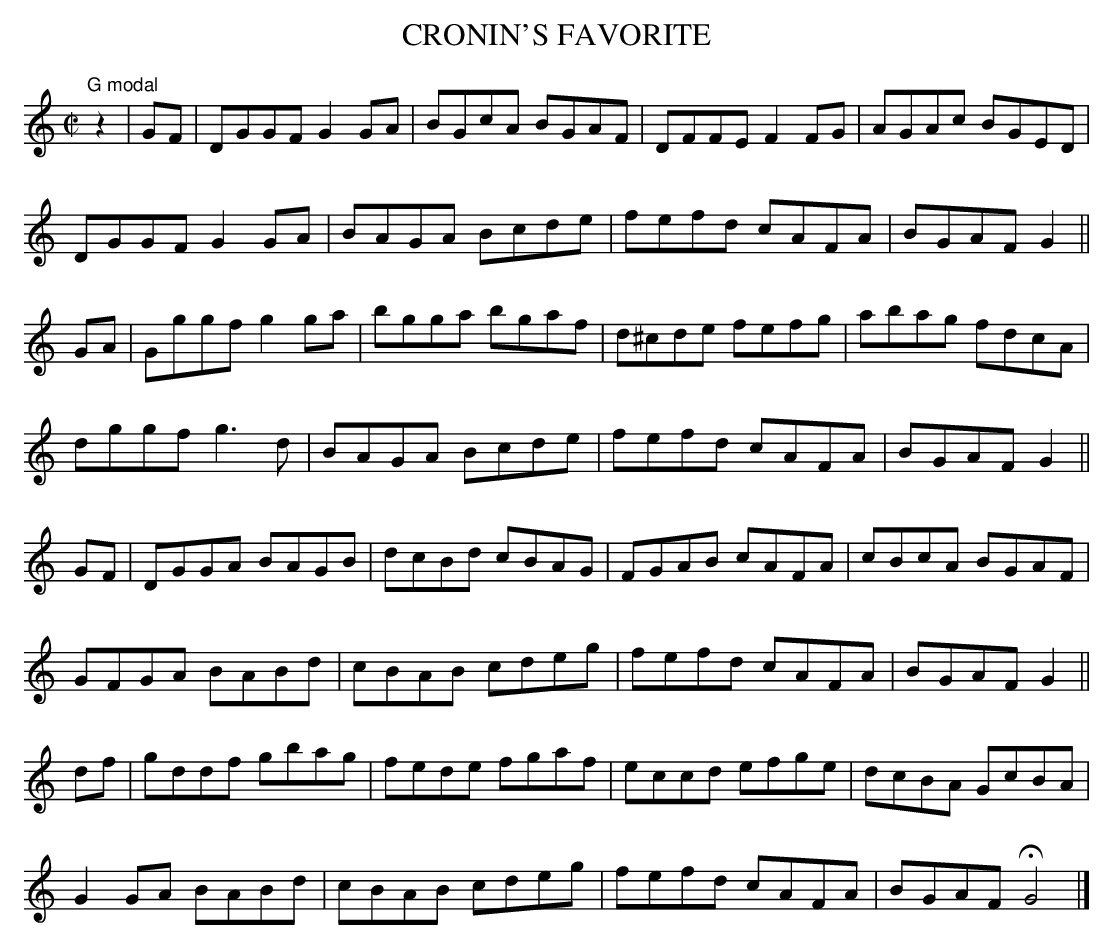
X:1
T:CRONIN'S FAVORITE
like "Yellow Tinker/Flowers of Limerick/Paddy on the Turnpike" etc etc.
To hear O'Neill's version, replace "K:C" with "K:G" before playback.
M:C|
L:1/8
K:C
"^G modal"
z2|GF|DGGF G2GA|BGcA BGAF|DFFE F2FG|AGAc BGED|
DGGF G2GA|BAGA Bcde|fefd cAFA|BGAF G2||
GA|Gggf g2ga|bgga bgaf|d^cde fefg|abag fdcA|
dggf g3d|BAGA Bcde|fefd cAFA|BGAF G2||
GF|DGGA BAGB|dcBd cBAG|FGAB cAFA|cBcA BGAF|
GFGA BABd|cBAB cdeg|fefd cAFA|BGAF G2||
df|gddf gbag|fede fgaf|eccd efge|dcBA GcBA|
G2GA BABd|cBAB cdeg|fefd cAFA|BGAF HG4|]
